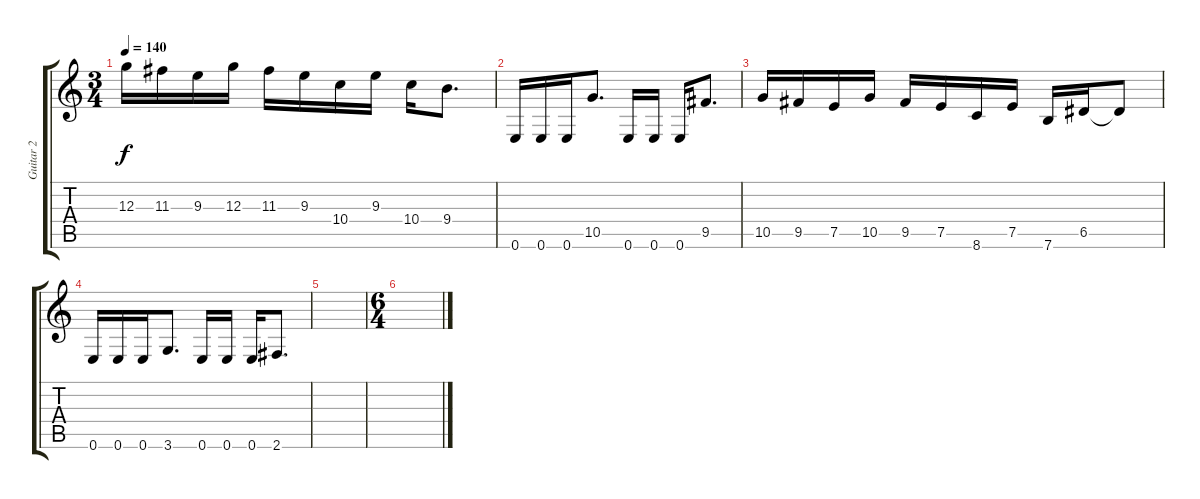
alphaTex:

\track ("Guitar 2" "Guitar 2") {instrument overdrivenguitar}
\staff {score tabs}
\tuning (E4 B3 G3 D3 A2 E2) {hide}
\ts (3 4)
\tempo 140
\clef g2
\ks c
12.3.16{dy f} 11.3.16 9.3.16 12.3.16 11.3.16 9.3.16 10.4.16 9.3.16 10.4.16 9.4.8{d} |
0.6.16 0.6.16 0.6.16 10.5.8{d} 0.6.16 0.6.16 0.6.16 9.5.8{d} |
10.5.16 9.5.16 7.5.16 10.5.16 9.5.16 7.5.16 8.6.16 7.5.16 7.6.16 6.5.16 6.5{t}.8 |
0.6.16 0.6.16 0.6.16 3.6.8{d} 0.6.16 0.6.16 0.6.16 2.6.8{d} |
|
\ts (6 4)
